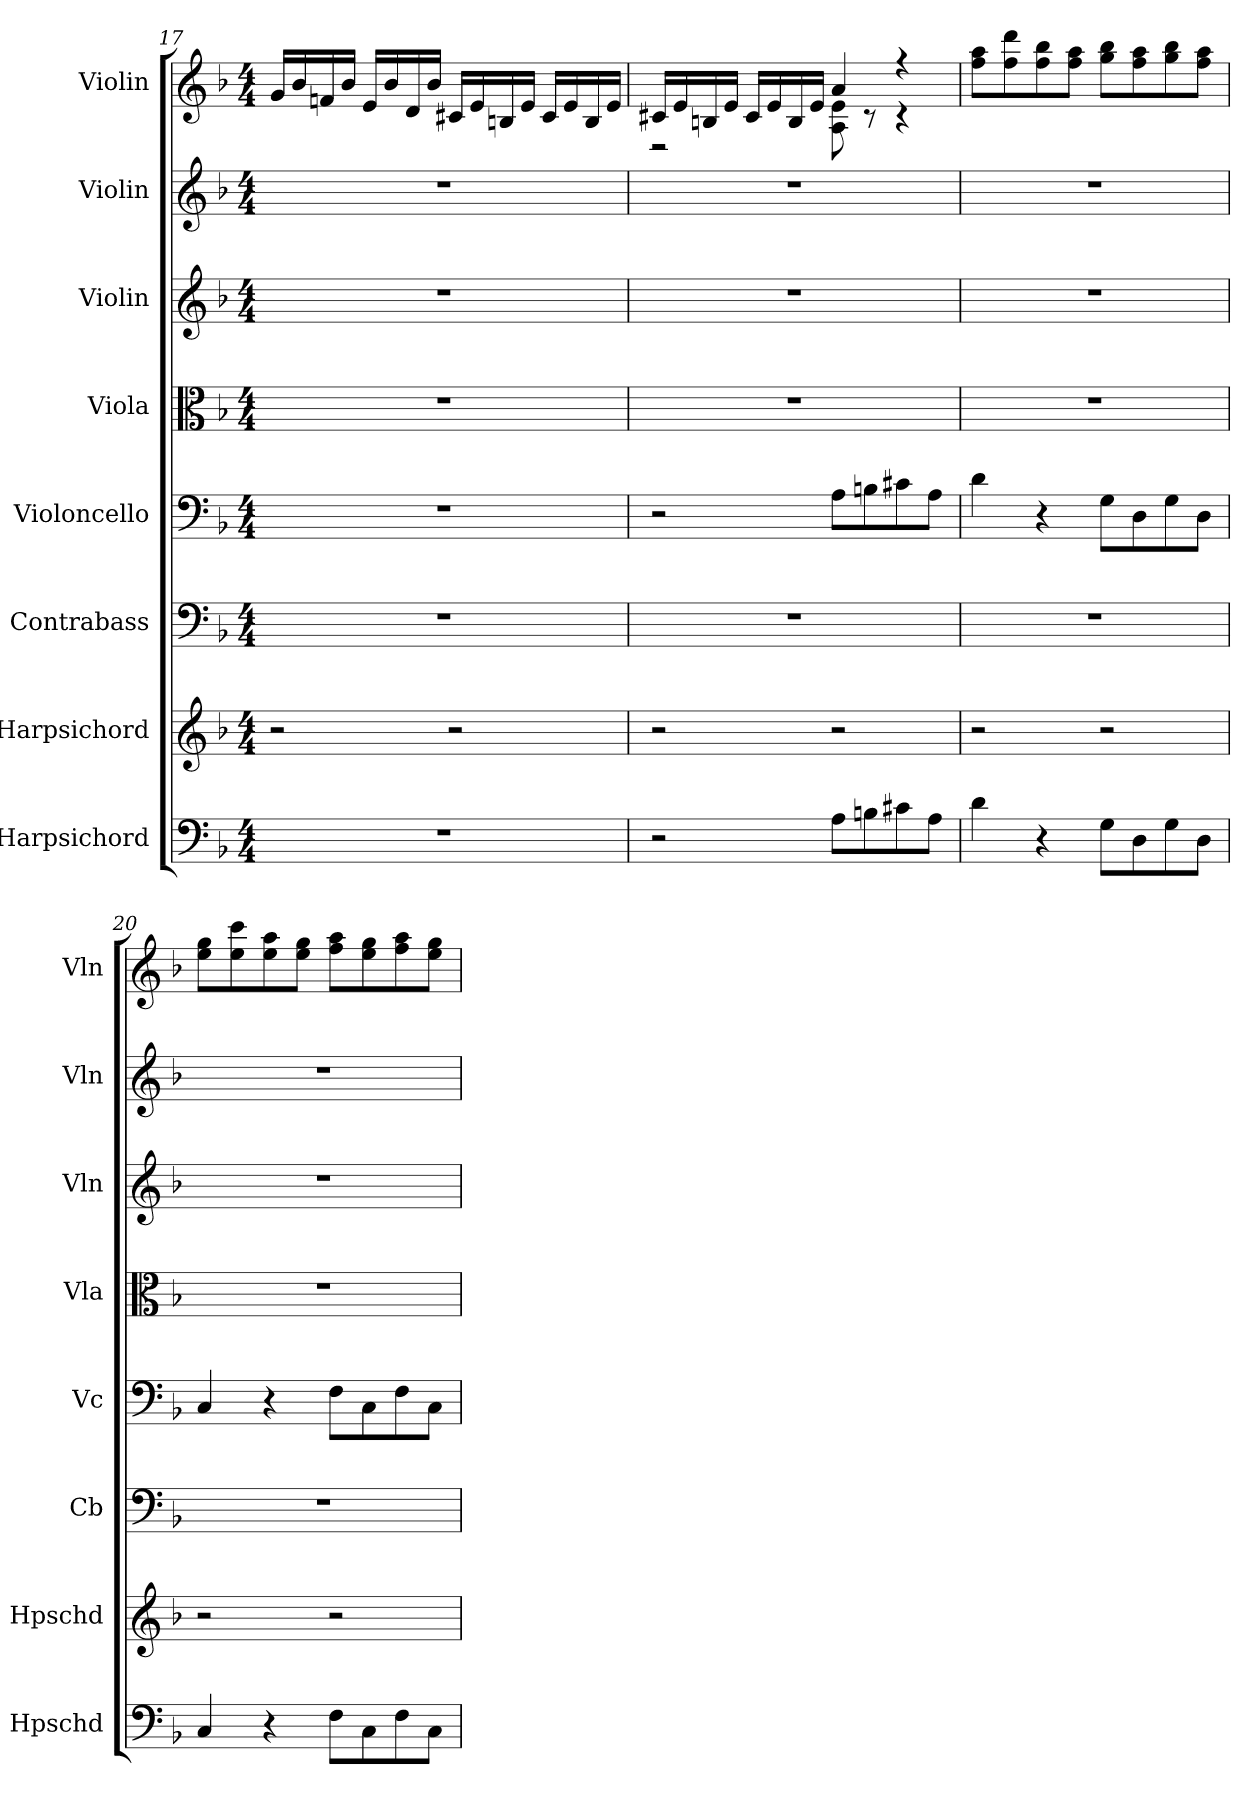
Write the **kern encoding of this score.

**kern	**kern	**kern	**kern	**kern	**kern	**kern	**kern
*part8	*part7	*part6	*part5	*part4	*part3	*part2	*part1
*staff8	*staff7	*staff6	*staff5	*staff4	*staff3	*staff2	*staff1
*I"Harpsichord	*I"Harpsichord	*I"Contrabass	*I"Violoncello	*I"Viola	*I"Violin	*I"Violin	*I"Violin
*I'Hpschd	*I'Hpschd	*I'Cb	*I'Vc	*I'Vla	*I'Vln	*I'Vln	*I'Vln
*clefF4	*clefG2	*clefF4	*clefF4	*clefC3	*clefG2	*clefG2	*clefG2
*k[b-]	*k[b-]	*k[b-]	*k[b-]	*k[b-]	*k[b-]	*k[b-]	*k[b-]
*M4/4	*M4/4	*M4/4	*M4/4	*M4/4	*M4/4	*M4/4	*M4/4
=17	=17	=17	=17	=17	=17	=17	=17
1r	2r	1r	1r	1r	1r	1r	16g/LL
.	.	.	.	.	.	.	16b-/
.	.	.	.	.	.	.	16fn/
.	.	.	.	.	.	.	16b-/JJ
.	.	.	.	.	.	.	16e/LL
.	.	.	.	.	.	.	16b-/
.	.	.	.	.	.	.	16d/
.	.	.	.	.	.	.	16b-/JJ
.	2r	.	.	.	.	.	16c#X/LL
.	.	.	.	.	.	.	16e/
.	.	.	.	.	.	.	16Bn/
.	.	.	.	.	.	.	16e/JJ
.	.	.	.	.	.	.	16c#/LL
.	.	.	.	.	.	.	16e/
.	.	.	.	.	.	.	16B/
.	.	.	.	.	.	.	16e/JJ
=18	=18	=18	=18	=18	=18	=18	=18
*	*	*	*	*	*	*	*^
2r	2r	1r	2r	1r	1r	1r	16c#X/LL	2r
.	.	.	.	.	.	.	16e/	.
.	.	.	.	.	.	.	16Bn/	.
.	.	.	.	.	.	.	16e/JJ	.
.	.	.	.	.	.	.	16c#/LL	.
.	.	.	.	.	.	.	16e/	.
.	.	.	.	.	.	.	16B/	.
.	.	.	.	.	.	.	16e/JJ	.
8A\L	2r	.	8A\L	.	.	.	4a/	8A\ 8e\
8Bn\	.	.	8Bn\	.	.	.	.	8r
8c#X\	.	.	8c#X\	.	.	.	4r	4r
8A\J	.	.	8A\J	.	.	.	.	.
*	*	*	*	*	*	*	*v	*v
=19	=19	=19	=19	=19	=19	=19	=19
4d\	2r	1r	4d\	1r	1r	1r	8ff\ 8aa\L
.	.	.	.	.	.	.	8ff\ 8ddd\
4r	.	.	4r	.	.	.	8ff\ 8bb-\
.	.	.	.	.	.	.	8ff\ 8aa\J
8G\L	2r	.	8G\L	.	.	.	8gg\ 8bb-\L
8D\	.	.	8D\	.	.	.	8ff\ 8aa\
8G\	.	.	8G\	.	.	.	8gg\ 8bb-\
8D\J	.	.	8D\J	.	.	.	8ff\ 8aa\J
=20	=20	=20	=20	=20	=20	=20	=20
4C/	2r	1r	4C/	1r	1r	1r	8ee\ 8gg\L
.	.	.	.	.	.	.	8ee\ 8ccc\
4r	.	.	4r	.	.	.	8ee\ 8aa\
.	.	.	.	.	.	.	8ee\ 8gg\J
8F\L	2r	.	8F\L	.	.	.	8ff\ 8aa\L
8C\	.	.	8C\	.	.	.	8ee\ 8gg\
8F\	.	.	8F\	.	.	.	8ff\ 8aa\
8C\J	.	.	8C\J	.	.	.	8ee\ 8gg\J
=	=	=	=	=	=	=	=
*-	*-	*-	*-	*-	*-	*-	*-
